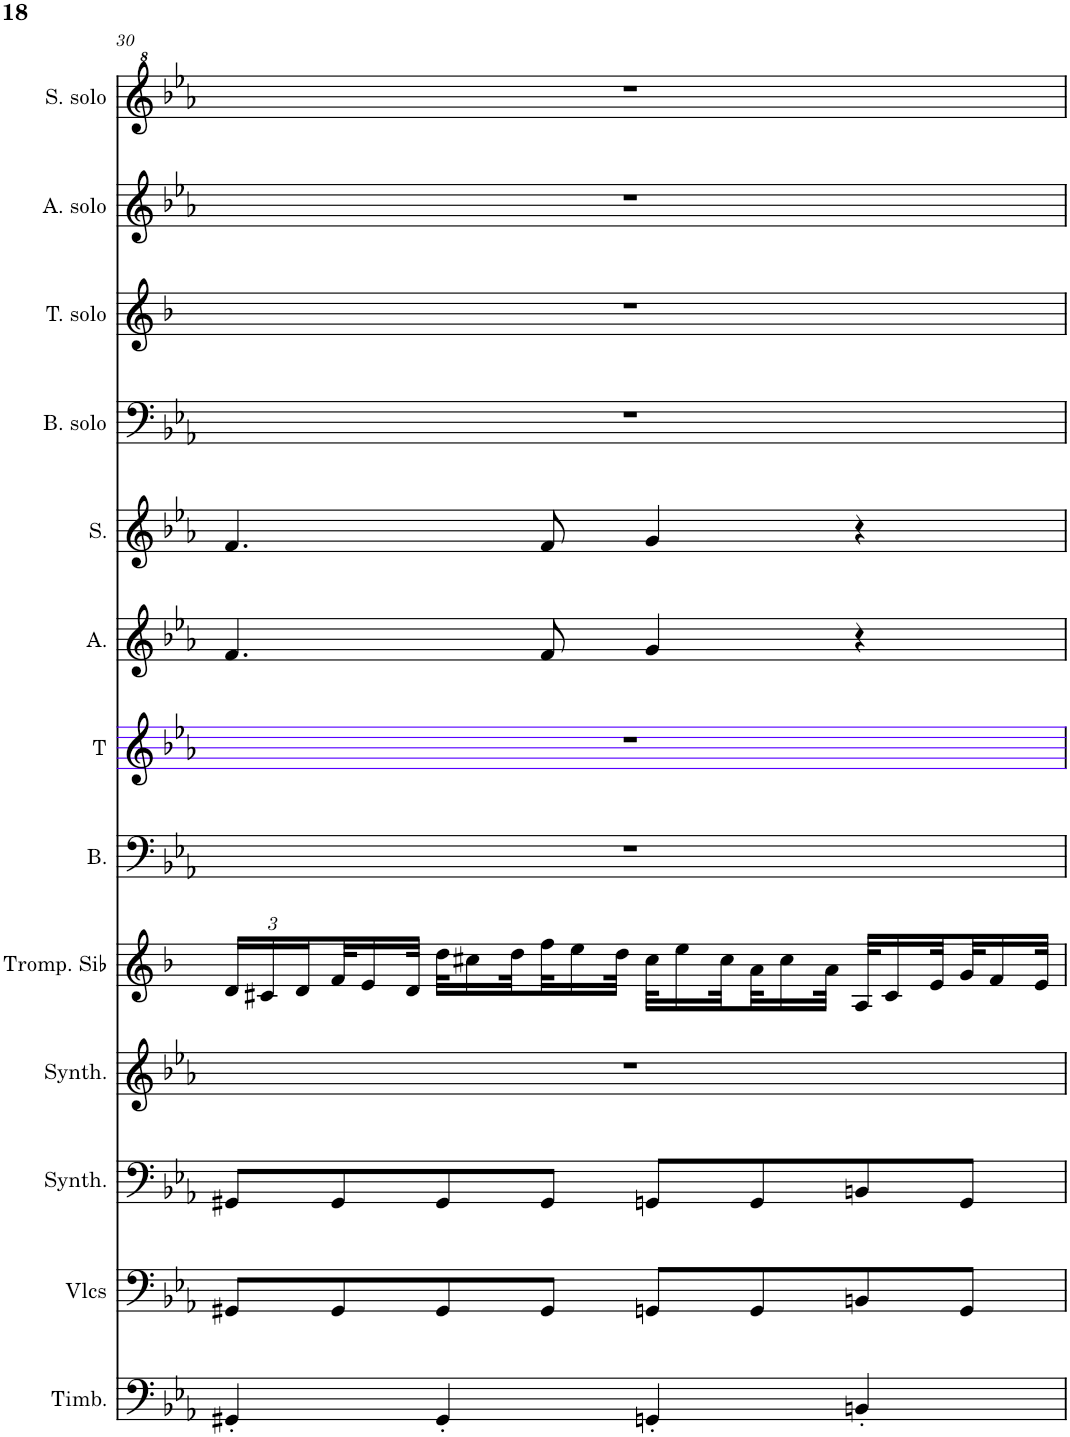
**kern	**kern	**kern	**kern	**kern	**kern	**kern	**kern	**kern	**kern	**kern	**kern	**kern
*part13	*part12	*part11	*part10	*part9	*part8	*part7	*part6	*part5	*part4	*part3	*part2	*part1
*staff13	*staff12	*staff11	*staff10	*staff9	*staff8	*staff7	*staff6	*staff5	*staff4	*staff3	*staff2	*staff1
*I"Timbales, Staff-1	*I"Violoncelles, D'Bass/Strings, etc	*I"Synthétiseur d'instruments à cordes, Synth strings, etc	*I"Synthétiseur d'instruments à cordes, Synth strings 2	*I"Trompette en Sib, 1st violins	*I"Basse	*I"Ténors	*I"Alto	*I"Soprano	*I"Bases Solo	*I"Ténor solo	*I"Alto solo	*I"Soprano Solo
*I'Timb.	*I'Vlcs	*I'Synth.	*I'Synth.	*I'Tromp. Sib	*I'B.	*I'T	*I'A.	*I'S.	*I'B. solo	*I'T. solo	*I'A. solo	*I'S. solo
!!LO:PB:g=z
*clefF4	*clefF4	*clefF4	*clefG2	*clefG2	*clefF4	*clefG2	*clefG2	*clefG2	*clefF4	*clefG2	*clefG2	*clefG^2
*	*	*	*	*Trd1c2	*	*	*	*	*	*Trd8c14	*	*
*k[b-e-a-]	*k[b-e-a-]	*k[b-e-a-]	*k[b-e-a-]	*k[b-]	*k[b-e-a-]	*k[b-e-a-]	*k[b-e-a-]	*k[b-e-a-]	*k[b-e-a-]	*k[b-]	*k[b-e-a-]	*k[b-e-a-]
*M4/4	*M4/4	*M4/4	*M4/4	*M4/4	*M4/4	*M4/4	*M4/4	*M4/4	*M4/4	*M4/4	*M4/4	*M4/4
*	*	*	*	*Xbrackettup	*	*	*	*	*	*	*	*
=30	=30	=30	=30	=30	=30	=30	=30	=30	=30	=30	=30	=30
4GG#X'/	8GG#X/L	8GG#X/L	1r	24d/LL	1r	1r	4.f/	4.f/	1r	1r	1r	1r
.	.	.	.	24c#X/	.	.	.	.	.	.	.	.
.	.	.	.	24d/	.	.	.	.	.	.	.	.
.	8GG#/	8GG#/	.	32f/K	.	.	.	.	.	.	.	.
.	.	.	.	16e/	.	.	.	.	.	.	.	.
.	.	.	.	32d/JJk	.	.	.	.	.	.	.	.
4GG#'/	8GG#/	8GG#/	.	32dd\KLL	.	.	.	.	.	.	.	.
.	.	.	.	16cc#X\	.	.	.	.	.	.	.	.
.	.	.	.	32dd\L	.	.	.	.	.	.	.	.
.	8GG#/J	8GG#/J	.	32ff\J	.	.	8f/	8f/	.	.	.	.
.	.	.	.	16ee\	.	.	.	.	.	.	.	.
.	.	.	.	32dd\JJk	.	.	.	.	.	.	.	.
4GGn'/	8GGn/L	8GGn/L	.	32cc#\KLL	.	.	4g/	4g/	.	.	.	.
.	.	.	.	16ee\	.	.	.	.	.	.	.	.
.	.	.	.	32cc#\L	.	.	.	.	.	.	.	.
.	8GG/	8GG/	.	32a\J	.	.	.	.	.	.	.	.
.	.	.	.	16cc#\	.	.	.	.	.	.	.	.
.	.	.	.	32a\JJk	.	.	.	.	.	.	.	.
4BBn'/	8BBn/	8BBn/	.	32A/KLL	.	.	4r	4r	.	.	.	.
.	.	.	.	16c#/	.	.	.	.	.	.	.	.
.	.	.	.	32e/L	.	.	.	.	.	.	.	.
.	8GG/J	8GG/J	.	32g/J	.	.	.	.	.	.	.	.
.	.	.	.	16f/	.	.	.	.	.	.	.	.
.	.	.	.	32e/JJk	.	.	.	.	.	.	.	.
=	=	=	=	=	=	=	=	=	=	=	=	=
*-	*-	*-	*-	*-	*-	*-	*-	*-	*-	*-	*-	*-
